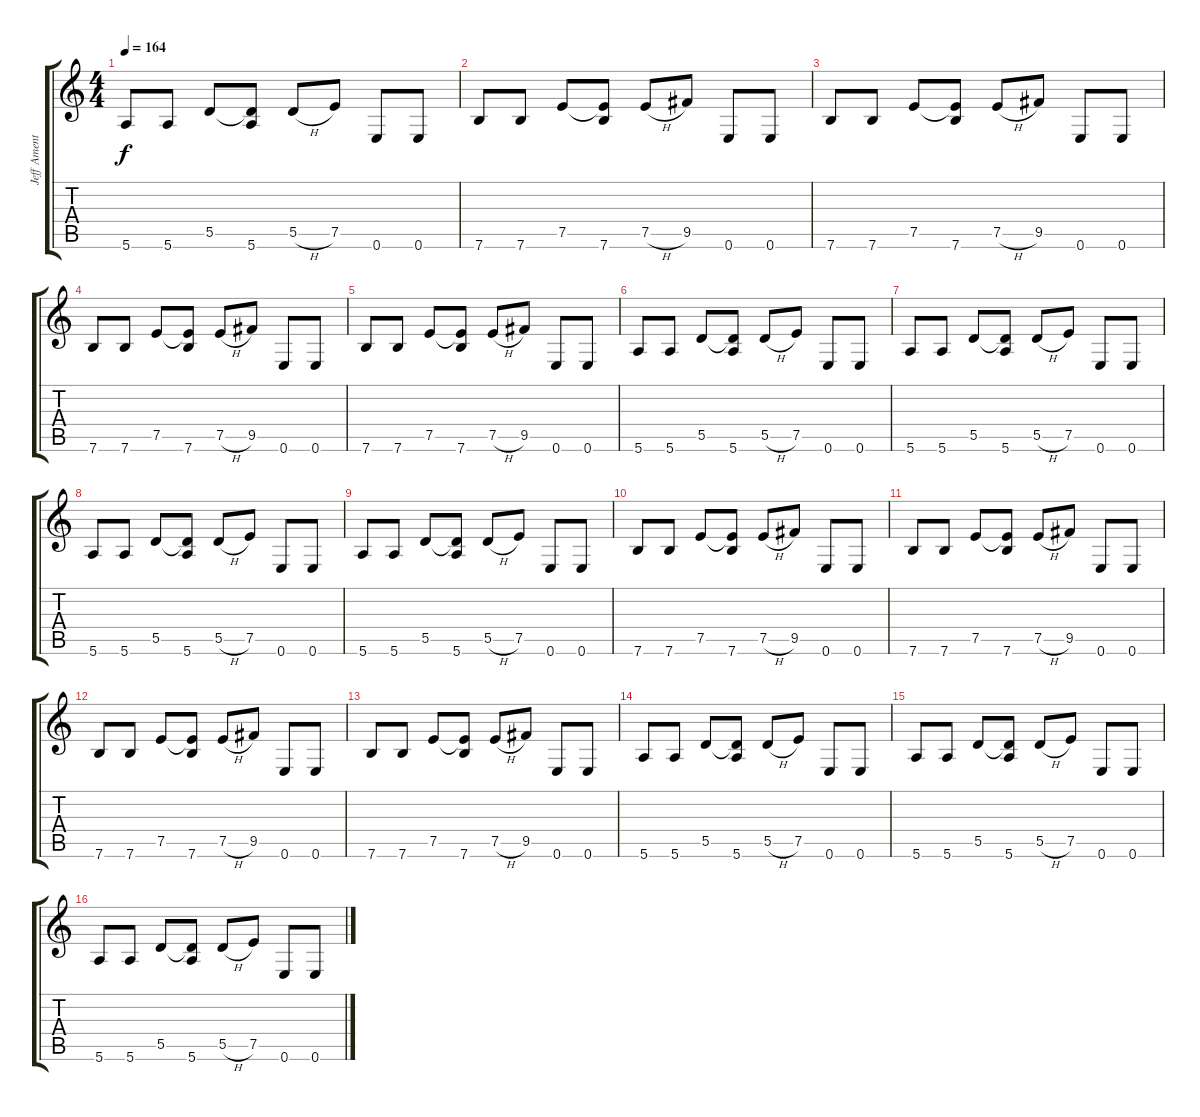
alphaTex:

\track ("Jeff Ament" "Jeff Ament") {instrument electricbassfinger}
\staff {score tabs}
\tuning (E4 B3 G3 D3 A2 E2) {hide}
\ts (4 4)
\tempo 164
\clef g2
\ks c
5.6.8{dy f} 5.6.8 5.5.8 (5.5{t} 5.6).8 5.5{h}.8 7.5.8 0.6.8 0.6.8 |
7.6.8 7.6.8 7.5.8 (7.5{t} 7.6).8 7.5{h}.8 9.5.8 0.6.8 0.6.8 |
7.6.8 7.6.8 7.5.8 (7.5{t} 7.6).8 7.5{h}.8 9.5.8 0.6.8 0.6.8 |
7.6.8 7.6.8 7.5.8 (7.5{t} 7.6).8 7.5{h}.8 9.5.8 0.6.8 0.6.8 |
7.6.8 7.6.8 7.5.8 (7.5{t} 7.6).8 7.5{h}.8 9.5.8 0.6.8 0.6.8 |
5.6.8 5.6.8 5.5.8 (5.5{t} 5.6).8 5.5{h}.8 7.5.8 0.6.8 0.6.8 |
5.6.8 5.6.8 5.5.8 (5.5{t} 5.6).8 5.5{h}.8 7.5.8 0.6.8 0.6.8 |
5.6.8 5.6.8 5.5.8 (5.5{t} 5.6).8 5.5{h}.8 7.5.8 0.6.8 0.6.8 |
5.6.8 5.6.8 5.5.8 (5.5{t} 5.6).8 5.5{h}.8 7.5.8 0.6.8 0.6.8 |
7.6.8 7.6.8 7.5.8 (7.5{t} 7.6).8 7.5{h}.8 9.5.8 0.6.8 0.6.8 |
7.6.8 7.6.8 7.5.8 (7.5{t} 7.6).8 7.5{h}.8 9.5.8 0.6.8 0.6.8 |
7.6.8 7.6.8 7.5.8 (7.5{t} 7.6).8 7.5{h}.8 9.5.8 0.6.8 0.6.8 |
7.6.8 7.6.8 7.5.8 (7.5{t} 7.6).8 7.5{h}.8 9.5.8 0.6.8 0.6.8 |
5.6.8 5.6.8 5.5.8 (5.5{t} 5.6).8 5.5{h}.8 7.5.8 0.6.8 0.6.8 |
5.6.8 5.6.8 5.5.8 (5.5{t} 5.6).8 5.5{h}.8 7.5.8 0.6.8 0.6.8 |
5.6.8 5.6.8 5.5.8 (5.5{t} 5.6).8 5.5{h}.8 7.5.8 0.6.8 0.6.8
